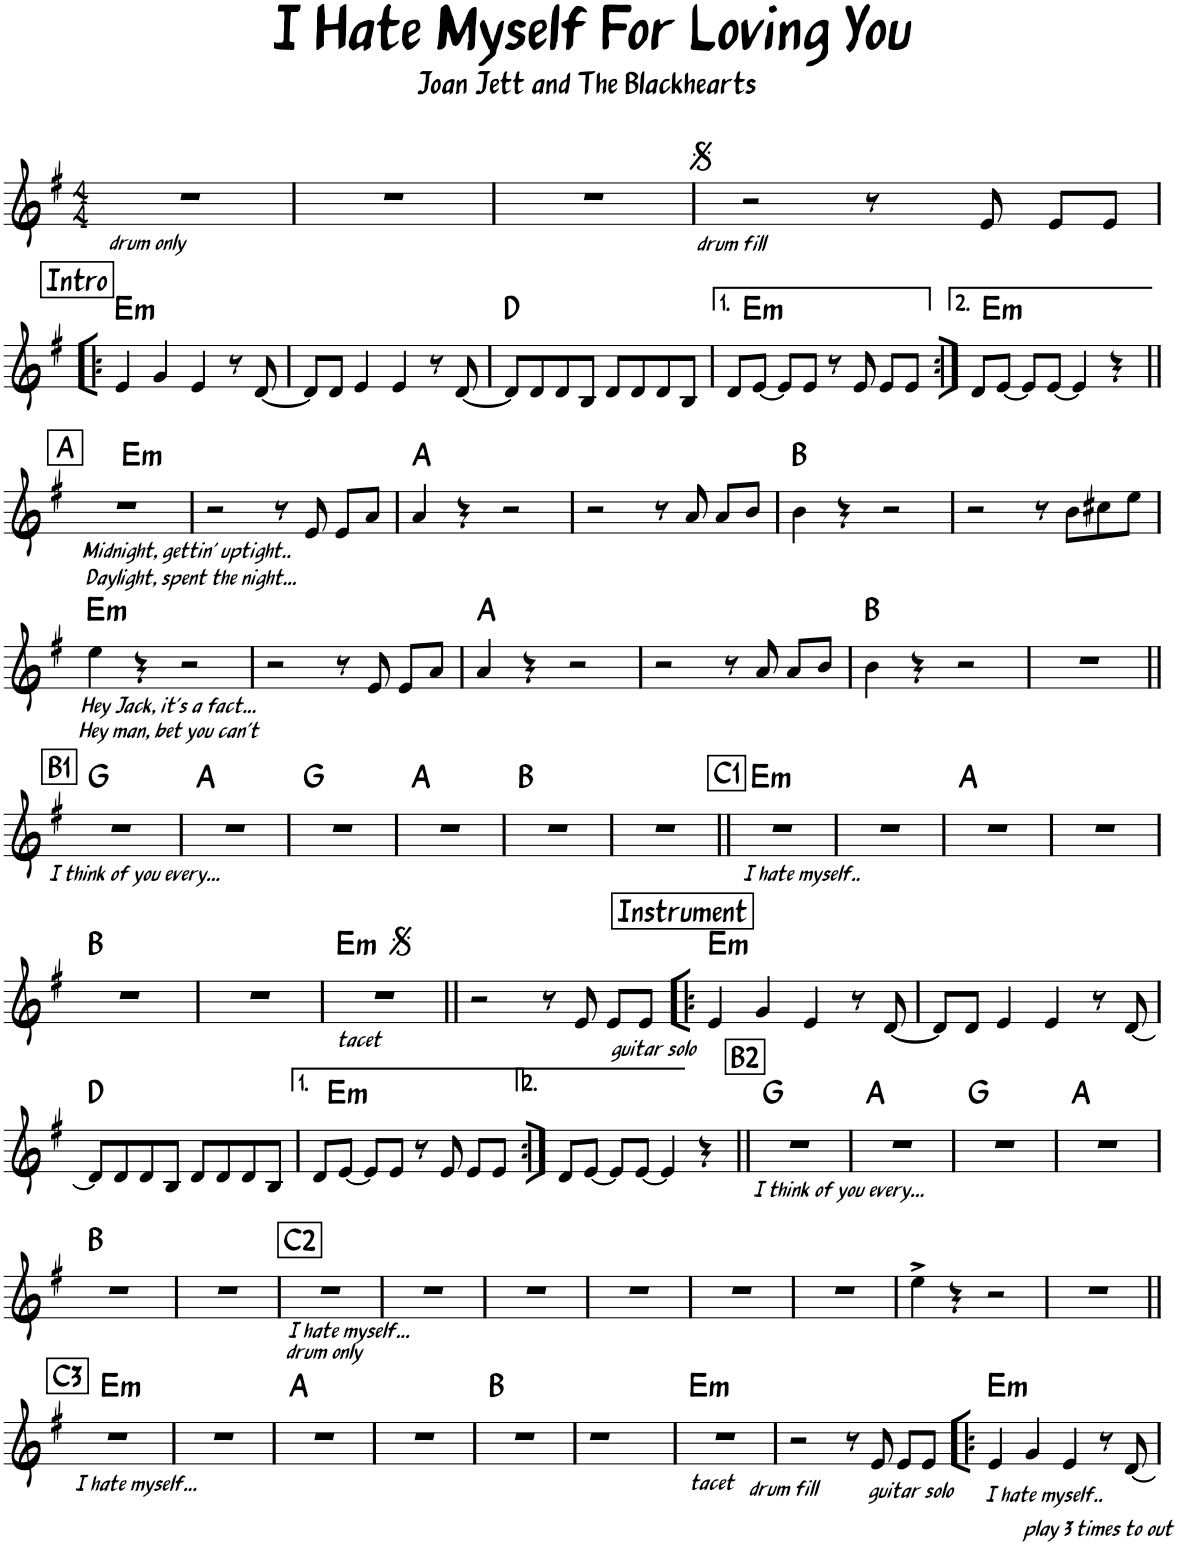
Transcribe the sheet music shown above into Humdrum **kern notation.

**kern	**harte
*part1	*part1
*staff1	*
*I"Piano	*
*I'Pno.	*
*clefG2	*
*k[f#]	*
*M4/4	*
=1	=1
!LO:TX:b:i:t=drum only	!
1r	.
=2	=2
1r	.
=3	=3
1r	.
=4	=4
!LO:TX:b:i:t=drum fill	!
2r	.
8r	.
8e/	.
8e/L	.
8e/J	.
!!LO:LB:g=z
!!LO:REH:place=s1:a:B:rj:fs=14:t=Intro
=5!|:	=5!|:
!	!LO:H:kt=m
4e/	E:min
4g/	.
4e/	.
8r	.
[8d/	.
=6	=6
8d/L]	.
8d/J	.
4e/	.
4e/	.
8r	.
[8d/	.
=7	=7
8d/L]	D:maj
8d/	.
8d/	.
8B/J	.
8d/L	.
8d/	.
8d/	.
8B/J	.
=8	=8
!	!LO:H:kt=m
8d/L	E:min
[8e/J	.
8e/L]	.
8e/J	.
8r	.
8e/	.
8e/L	.
8e/J	.
=9:|!	=9:|!
!	!LO:H:kt=m
8d/L	E:min
[8e/J	.
8e/L]	.
[8e/J	.
4e/]	.
4r	.
!!LO:LB:g=z
!!LO:REH:place=s1:a:B:rj:fs=14:t=A
=10||	=10||
!LO:TX:b:i:t=Midnight, gettin' uptight..	!
!LO:TX:b:i:t=Daylight, spent the night...	!LO:H:kt=m
1r	E:min
=11	=11
2r	.
8r	.
8e/	.
8e/L	.
8a/J	.
=12	=12
4a/	A:maj
4r	.
2r	.
=13	=13
2r	.
8r	.
8a/	.
8a/L	.
8b/J	.
=14	=14
4b\	B:maj
4r	.
2r	.
=15	=15
2r	.
8r	.
8b\L	.
8cc#X\	.
8ee\J	.
!!LO:LB:g=z
=16	=16
!LO:TX:b:i:t=Hey Jack, it's a fact...	!
!LO:TX:b:i:t=Hey man, bet you can't	!LO:H:kt=m
4ee\	E:min
4r	.
2r	.
=17	=17
2r	.
8r	.
8e/	.
8e/L	.
8a/J	.
=18	=18
4a/	A:maj
4r	.
2r	.
=19	=19
2r	.
8r	.
8a/	.
8a/L	.
8b/J	.
=20	=20
4b\	B:maj
4r	.
2r	.
=21	=21
1r	.
!!LO:LB:g=z
!!LO:REH:place=s1:a:B:rj:fs=14:t=B1
=22||	=22||
!LO:TX:b:i:t=I think of you every...	!
1r	G:maj
=23	=23
1r	A:maj
=24	=24
1r	G:maj
=25	=25
1r	A:maj
=26	=26
1r	B:maj
=27	=27
1r	.
!!LO:REH:place=s1:a:B:rj:fs=14:t=C1
=28||	=28||
!LO:TX:b:i:t=I hate myself..	!LO:H:kt=m
1r	E:min
=29	=29
1r	.
=30	=30
1r	A:maj
=31	=31
1r	.
!!LO:LB:g=z
=32	=32
1r	B:maj
=33	=33
1r	.
=34	=34
!LO:TX:b:i:t=tacet	!LO:H:kt=m
1r	E:min
=35||	=35||
2r	.
8r	.
!LO:TX:b:i:t=guitar solo	!
8e/	.
8e/L	.
8e/J	.
!!LO:REH:place=s1:a:B:rj:fs=14:t=Instrument
=36!|:	=36!|:
!	!LO:H:kt=m
4e/	E:min
4g/	.
4e/	.
8r	.
[8d/	.
=37	=37
8d/L]	.
8d/J	.
4e/	.
4e/	.
8r	.
[8d/	.
!!LO:LB:g=z
=38	=38
8d/L]	D:maj
8d/	.
8d/	.
8B/J	.
8d/L	.
8d/	.
8d/	.
8B/J	.
=39	=39
!	!LO:H:kt=m
8d/L	E:min
[8e/J	.
8e/L]	.
8e/J	.
8r	.
8e/	.
8e/L	.
8e/J	.
=40:|!	=40:|!
8d/L	.
[8e/J	.
8e/L]	.
[8e/J	.
4e/]	.
4r	.
!!LO:REH:place=s1:a:B:rj:fs=14:t=B2
=41||	=41||
!LO:TX:b:i:t=I think of you every...	!
1r	G:maj
=42	=42
1r	A:maj
=43	=43
1r	G:maj
=44	=44
1r	A:maj
!!LO:LB:g=z
=45	=45
1r	B:maj
=46	=46
1r	.
!!LO:REH:place=s1:a:B:rj:fs=14:t=C2
=47	=47
!LO:TX:b:i:t=drum only	!
!LO:TX:b:i:t=I hate myself...	!
1r	.
=48	=48
1r	.
=49	=49
1r	.
=50	=50
1r	.
=51	=51
1r	.
=52	=52
1r	.
=53	=53
4ee^\	.
4r	.
2r	.
=54	=54
1r	.
!!LO:LB:g=z
!!LO:REH:place=s1:a:B:rj:fs=14:t=C3
=55||	=55||
!LO:TX:b:i:t=I hate myself...	!LO:H:kt=m
1r	E:min
=56	=56
1r	.
=57	=57
1r	A:maj
=58	=58
1r	.
=59	=59
1r	B:maj
=60	=60
1r	.
=61	=61
!LO:TX:b:i:t=tacet	!LO:H:kt=m
1r	E:min
=62	=62
!LO:TX:b:i:t=drum fill	!
2r	.
8r	.
!LO:TX:b:i:t=guitar solo	!
8e/	.
8e/L	.
8e/J	.
=63!|:	=63!|:
!LO:TX:b:i:t=play 3 times to out	!
!LO:TX:b:i:t=I hate myself..	!LO:H:kt=m
4e/	E:min
4g/	.
4e/	.
8r	.
[8d/	.
=	=
*-	*-
